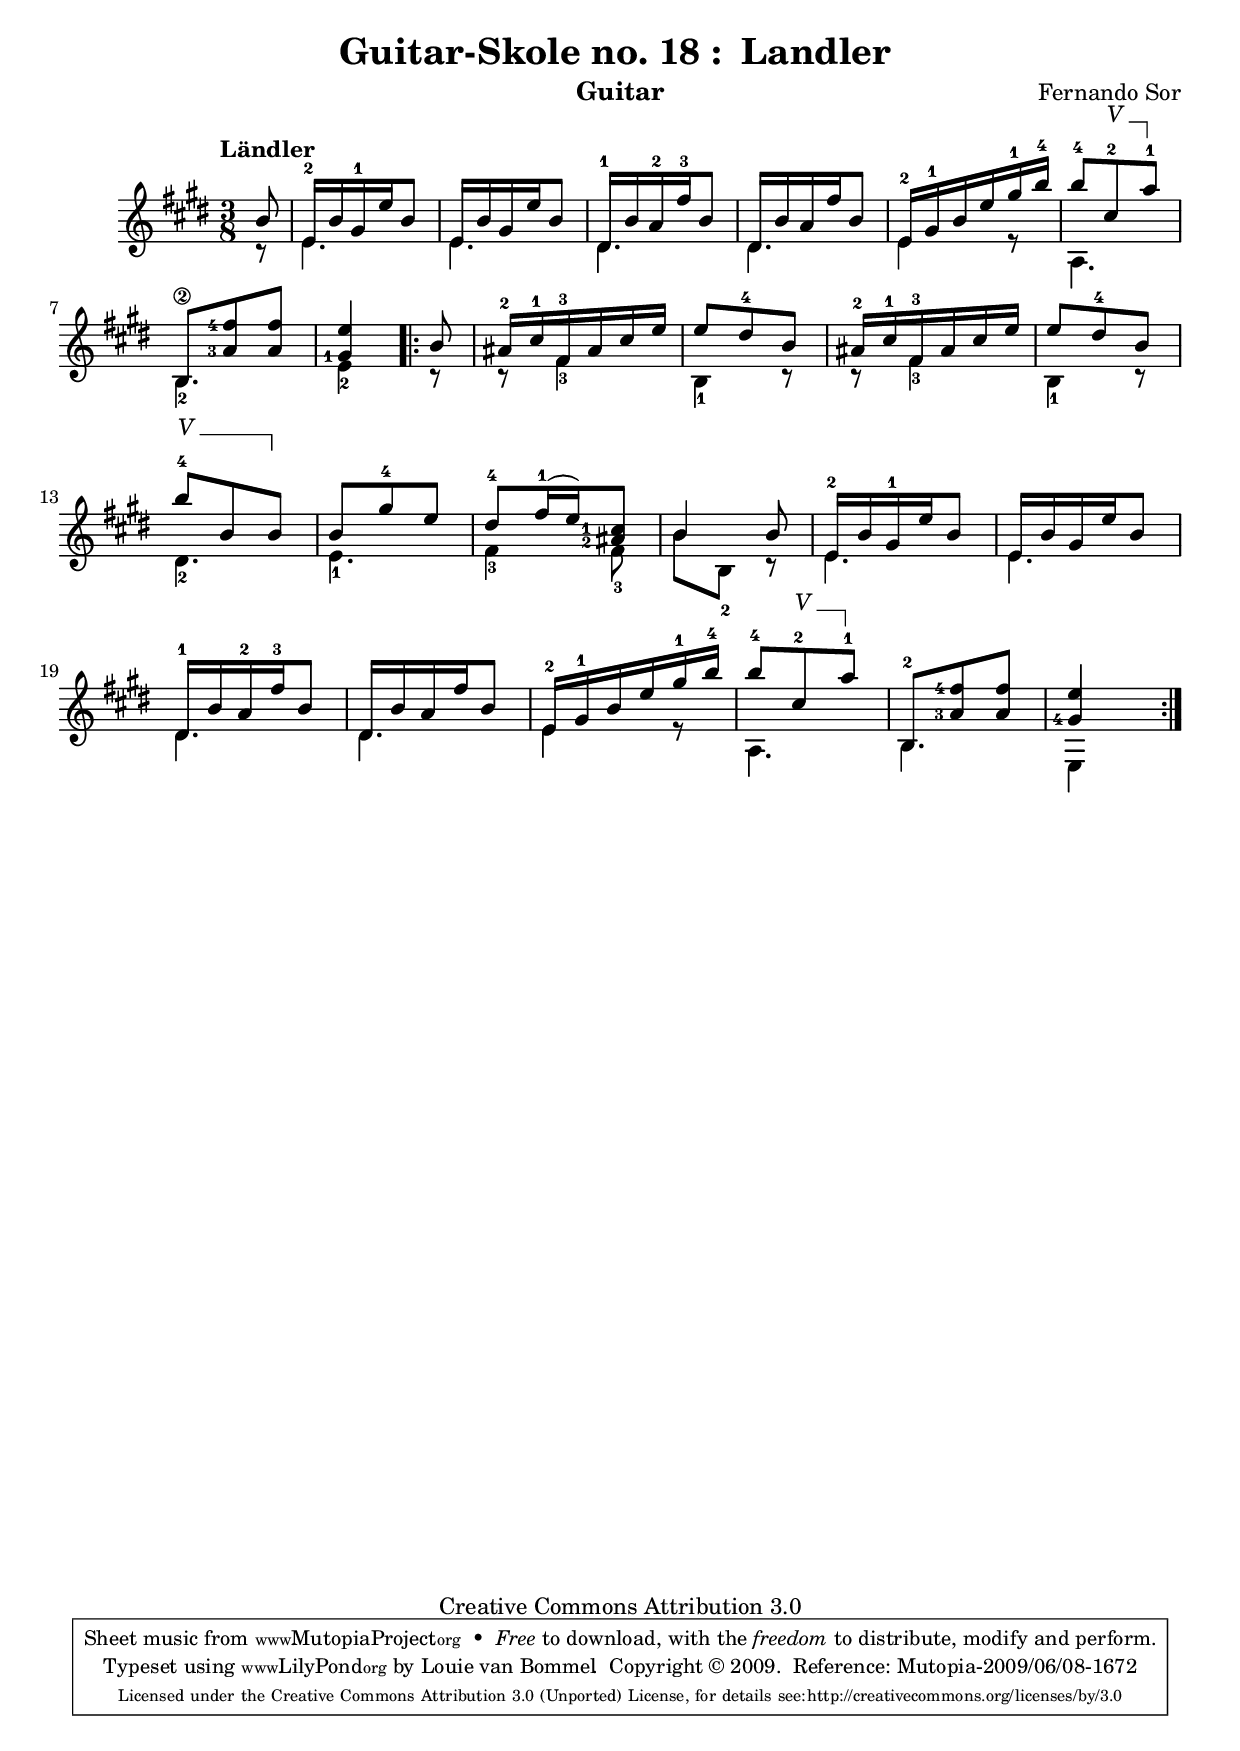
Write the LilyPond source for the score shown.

\version "2.12.2"
\header
{
  dedication = ""
  subtitle = ""
  subsubtitle = ""
  poet = ""
  instrument = "Guitar"
  meter = ""
  arranger = ""
  piece = ""
  opus = ""
  breakbefore = ##f
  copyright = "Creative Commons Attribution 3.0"
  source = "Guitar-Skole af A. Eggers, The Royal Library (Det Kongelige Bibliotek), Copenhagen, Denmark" 
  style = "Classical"
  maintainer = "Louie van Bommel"
  composer="Fernando Sor"
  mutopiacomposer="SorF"
  title="Guitar-Skole no. 18 :  Landler "
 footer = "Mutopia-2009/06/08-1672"
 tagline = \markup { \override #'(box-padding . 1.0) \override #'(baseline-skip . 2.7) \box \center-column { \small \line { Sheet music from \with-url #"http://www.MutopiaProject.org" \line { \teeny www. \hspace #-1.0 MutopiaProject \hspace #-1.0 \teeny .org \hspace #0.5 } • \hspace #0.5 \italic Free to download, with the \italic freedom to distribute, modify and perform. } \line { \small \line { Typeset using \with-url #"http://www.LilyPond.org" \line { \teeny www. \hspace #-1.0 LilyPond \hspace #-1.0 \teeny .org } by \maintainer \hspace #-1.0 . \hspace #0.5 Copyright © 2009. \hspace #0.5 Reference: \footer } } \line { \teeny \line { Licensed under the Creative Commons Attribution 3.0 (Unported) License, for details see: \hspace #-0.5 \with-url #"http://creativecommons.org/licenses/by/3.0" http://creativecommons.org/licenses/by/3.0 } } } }
}
\include "generic-paper-section.ly"
\include "generic-layout-section.ly"
\include "guitar-skole-defines-section.ly"
%%%%%%%%%%%%%%%%%%%%%%%%%%%%%Start Music%%%%%%%%%%%%%%%

staffOneVoiceOneNotes =
{
  \key e \major 
  \time 3/8
  \tempo "Ländler"
  \mySetTextSpannerV
  \mySetTextSpannerRight
  %0
  \partial 8
  b'8
  %1
  e'16-2 b'16 gis'16-1 e''16 b'8 
  %2
  e'16 b'16 gis'16 e''16 b'8 
  %3
  dis'16-1 b'16 a'16-2 fis''16-3 b'8 
  %4
  dis'16 b'16 a'16 fis''16 b'8 
  %5
  e'16-2 gis'16-1 b'16 e''16 gis''16-1 b''16-4
  %6
  b''8-4 cis''8-2\startTextSpan a''8-1\stopTextSpan \myBreak
  %7
  b8\2 <a'-3 fis''-4>8 <a' fis''>8 
  %
  <gis'-1 e''>4
  \repeat volta 2
  {
    %
    \partial 8
    b'8
    %8
    ais'!16-2 cis''16-1 fis'16-3 ais'16 cis''16 e''16 
    %9
    e''8 dis''8-4 b'8 
    %10
    ais'!16-2 cis''16-1 fis'16-3 ais'16 cis''16 e''16 
    %11
    e''8 dis''8-4 b'8 \myBreak
    %12
    b''8-4\startTextSpan b'8 b'8\stopTextSpan
    %13
    b'8 gis''8-4 e''8 
    %14
    dis''8-4 fis''16-1 (e''16) <ais'!-2 cis''-1>8 
    %15
    b'4 b'8 
    %16
    e'16-2 b'16 gis'16-1 e''16 b'8 
    %17
    e'16 b'16 gis'16 e''16 b'8  \myBreak
    %18
    dis'16-1 b'16 a'16-2 fis''16-3 b'8 
    %19
    dis'16 b'16 a'16 fis''16 b'8 
    %20
    e'16-2 gis'16-1 b'16 e''16 gis''16-1 b''16-4 
    %21
    b''8-4 cis''8-2\startTextSpan a''8-1\stopTextSpan
    %22
    b8-2 <a'-3 fis''-4>8 <a' fis''>8 
    %23
    <gis'-4 e''>4 s8
    }
}
staffOneVoiceTwoNotes =
{
  %0
  r8
  %1
  e'4. 
  %2
  e'4. 
  %3
  dis'4. 
  %4
  dis'4. 
  %5
  e'4 r8 
  %6
  a4. 
  %7
  b4.-2 
  %
  e'4-2 
  %
  r8 
  %8
  r8 fis'4-3
  %9
  b4-1 r8 
  %10
  r8 fis'4-3 
  %11
  b4-1 r8 
  %12
  dis'4.-2
  %13
  e'4.-1
  %14
  fis'4-3 fis'8-3
  %15
  b'8 b8-2 r8 
  %16
  e'4. 
  %17
  e'4. 
  %18
  dis'4. 
  %19
  dis'4. 
  %20
  e'4 r8 
  %21
  a4. 
  %22
  b4. 
  %23
  e4 s8 
}
staffOneVoiceThreeNotes =
{
}
staffOneVoiceFourNotes =
{
}
staffTwoVoiceOneNotes =
{
}
staffTwoVoiceTwoNotes =
{
}
staffTwoVoiceThreeNotes =
{
}
staffTwoVoiceFourNotes =
{
}

myChords = \chordmode
{
}
myMainWords = \lyricmode
{
}

%%%%%%%%%%%%%%%%%%%%%%%%%%%%%End of Music%%%%%%%%%%%%%%

\include "generic-score-section.ly"
